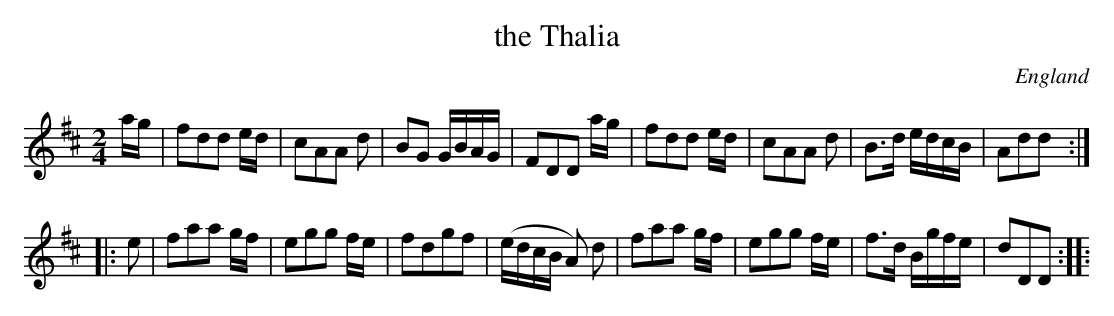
X:1
T:the Thalia
L:1/8
M:2/4
O:England
K:D
a/g/ | \
fdd e/d/ | cAA d | BG G/B/A/G/ | FDD a/g/ | \
fdd e/d/ | cAA d | B>d e/d/c/B/ | Add ::
e | \
faa g/f/ | egg f/e/ | fdgf         | (e/d/c/B/ A) d | \
faa g/f/ | egg f/e/ | f>d B/g/f/e/ | dDD ::
